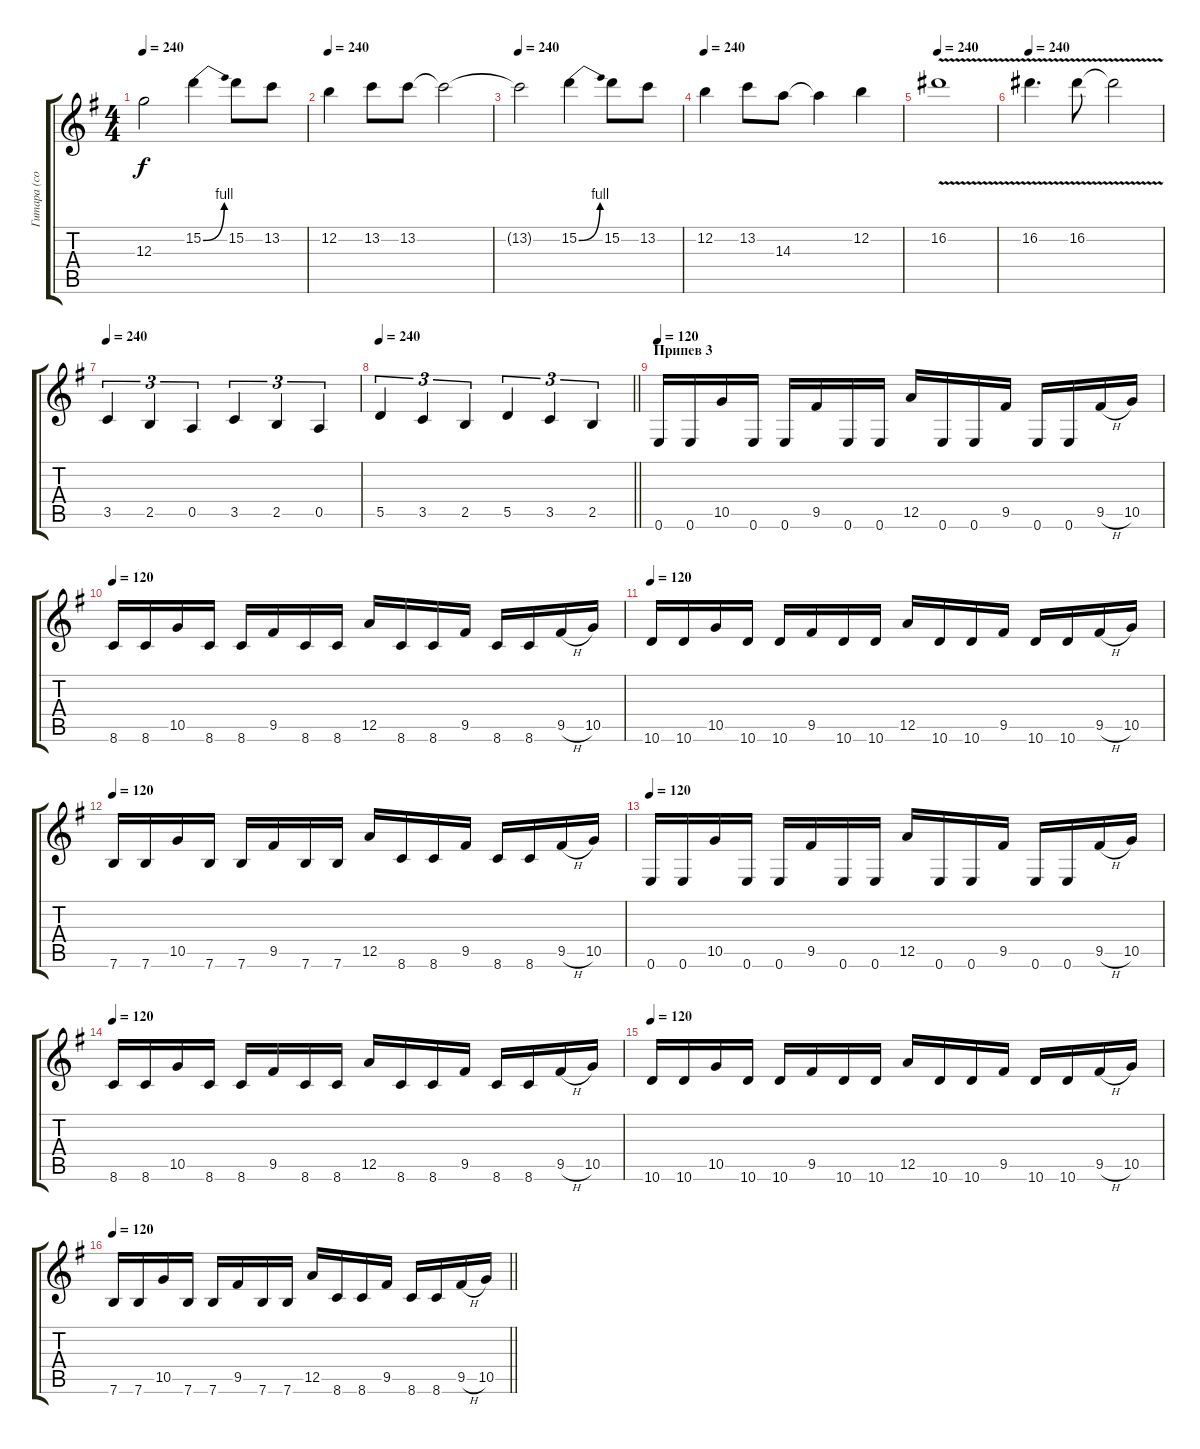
\track ("Гитара (соло)" "Гитара (со") {instrument overdrivenguitar}
\staff {score tabs}
\tuning (E4 B3 G3 D3 A2 E2) {hide}
\ts (4 4)
\tempo 240
\clef g2
\ks g
12.3{t}.2{dy f} 15.2{be (bend 0 0 60 4)}.4 15.2.8 13.2.8 |
\tempo 240
12.2.4 13.2.8 13.2.8 13.2{t}.2 |
\tempo 240
13.2{t}.2 15.2{be (bend 0 0 60 4)}.4 15.2.8 13.2.8 |
\tempo 240
12.2.4 13.2.8 14.3.8 14.3{t}.4 12.2.4 |
\tempo 240
16.2{v}.1 |
\tempo 240
16.2{v}.4{d} 16.2{v}.8 16.2{t}.2 |
\tempo 240
3.5.4{tu (3 2)} 2.5.4{tu (3 2)} 0.5.4{tu (3 2)} 3.5.4{tu (3 2)} 2.5.4{tu (3 2)} 0.5.4{tu (3 2)} |
\tempo 240
\barLineRight lightlight
5.5.4{tu (3 2)} 3.5.4{tu (3 2)} 2.5.4{tu (3 2)} 5.5.4{tu (3 2)} 3.5.4{tu (3 2)} 2.5.4{tu (3 2)} |
\section ("" "Припев 3")
\tempo 120
0.6.16 0.6.16 10.5.16 0.6.16 0.6.16 9.5.16 0.6.16 0.6.16 12.5.16 0.6.16 0.6.16 9.5.16 0.6.16 0.6.16 9.5{h}.16 10.5.16 |
\tempo 120
8.6.16 8.6.16 10.5.16 8.6.16 8.6.16 9.5.16 8.6.16 8.6.16 12.5.16 8.6.16 8.6.16 9.5.16 8.6.16 8.6.16 9.5{h}.16 10.5.16 |
\tempo 120
10.6.16 10.6.16 10.5.16 10.6.16 10.6.16 9.5.16 10.6.16 10.6.16 12.5.16 10.6.16 10.6.16 9.5.16 10.6.16 10.6.16 9.5{h}.16 10.5.16 |
\tempo 120
7.6.16 7.6.16 10.5.16 7.6.16 7.6.16 9.5.16 7.6.16 7.6.16 12.5.16 8.6.16 8.6.16 9.5.16 8.6.16 8.6.16 9.5{h}.16 10.5.16 |
\tempo 120
0.6.16 0.6.16 10.5.16 0.6.16 0.6.16 9.5.16 0.6.16 0.6.16 12.5.16 0.6.16 0.6.16 9.5.16 0.6.16 0.6.16 9.5{h}.16 10.5.16 |
\tempo 120
8.6.16 8.6.16 10.5.16 8.6.16 8.6.16 9.5.16 8.6.16 8.6.16 12.5.16 8.6.16 8.6.16 9.5.16 8.6.16 8.6.16 9.5{h}.16 10.5.16 |
\tempo 120
10.6.16 10.6.16 10.5.16 10.6.16 10.6.16 9.5.16 10.6.16 10.6.16 12.5.16 10.6.16 10.6.16 9.5.16 10.6.16 10.6.16 9.5{h}.16 10.5.16 |
\tempo 120
\barLineRight lightlight
7.6.16 7.6.16 10.5.16 7.6.16 7.6.16 9.5.16 7.6.16 7.6.16 12.5.16 8.6.16 8.6.16 9.5.16 8.6.16 8.6.16 9.5{h}.16 10.5.16
